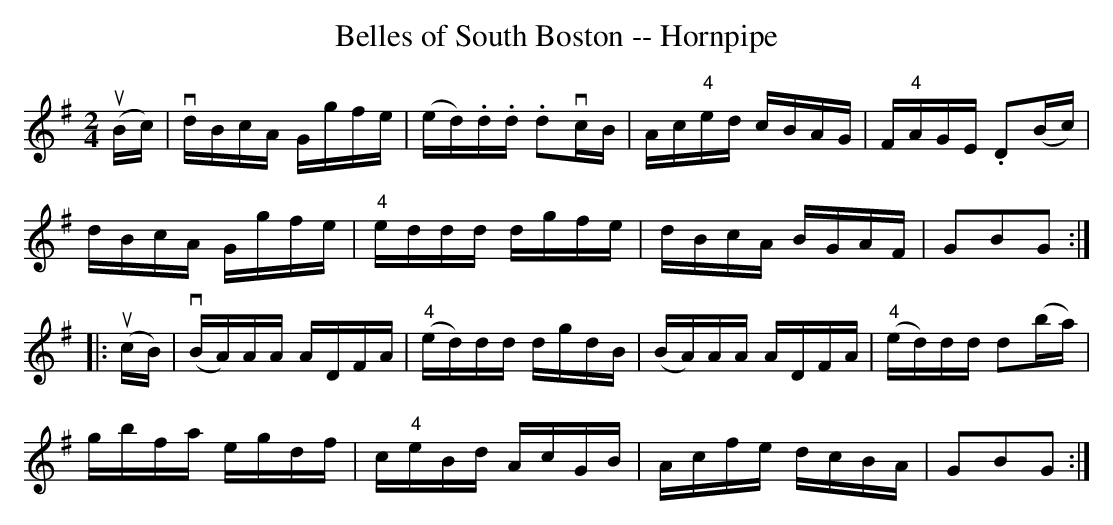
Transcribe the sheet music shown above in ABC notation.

X:1
T:Belles of South Boston -- Hornpipe
M:2/4
L:1/16
K:G
(uBc)|vdBcA Ggfe|(ed).d.d .d2vcB|Ac"4"ed cBAG|F"4"AGE .D2(Bc)|
dBcA Ggfe|"4"eddd dgfe|dBcA BGAF|G2B2G2:|
|:(ucB)|(vBA)AA ADFA|("4"ed)dd dgdB|(BA)AA ADFA|("4"ed)dd d2(ba)|
gbfa egdf|c"4"eBd AcGB|Acfe dcBA|G2B2G2:|
